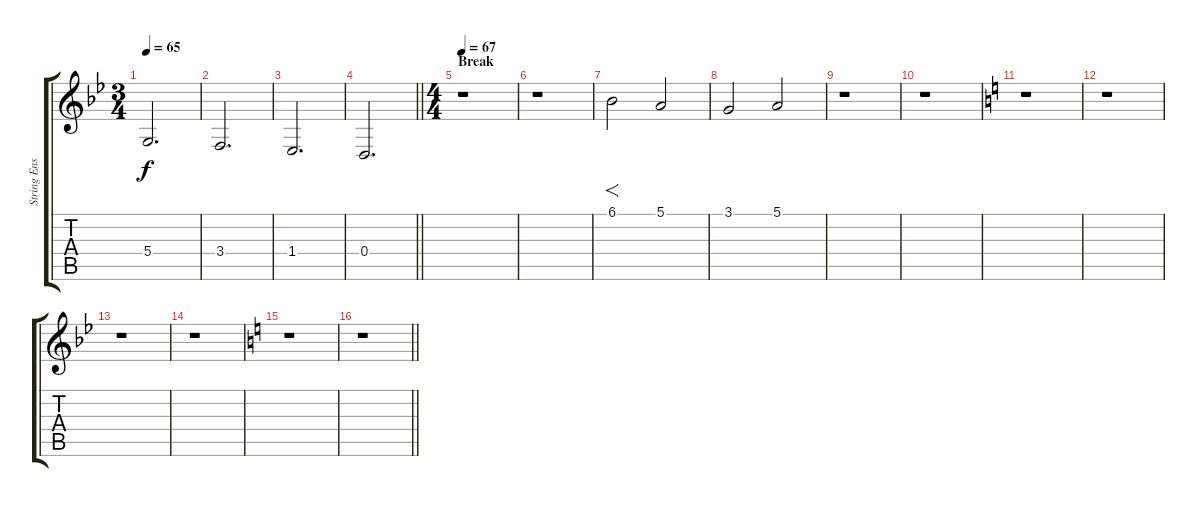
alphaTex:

\track ("String Ensemble 1" "String Ens") {instrument stringensemble1}
\staff {score tabs}
\tuning (E4 B3 G3 D3 A2 D2) {hide}
\ts (3 4)
\tempo 65
\clef g2
\ks bb
5.4.2{d dy f} |
3.4.2{d} |
1.4.2{d} |
\barLineRight lightlight
0.4.2{d} |
\ts (4 4)
\section ("" "Break")
\tempo 67
r.1 |
r.1 |
6.1.2{f} 5.1.2 |
3.1.2 5.1.2 |
r.1 |
r.1 |
\ks c
r.1 |
r.1 |
\ks bb
r.1 |
r.1 |
\ks c
r.1 |
\barLineRight lightlight
r.1
